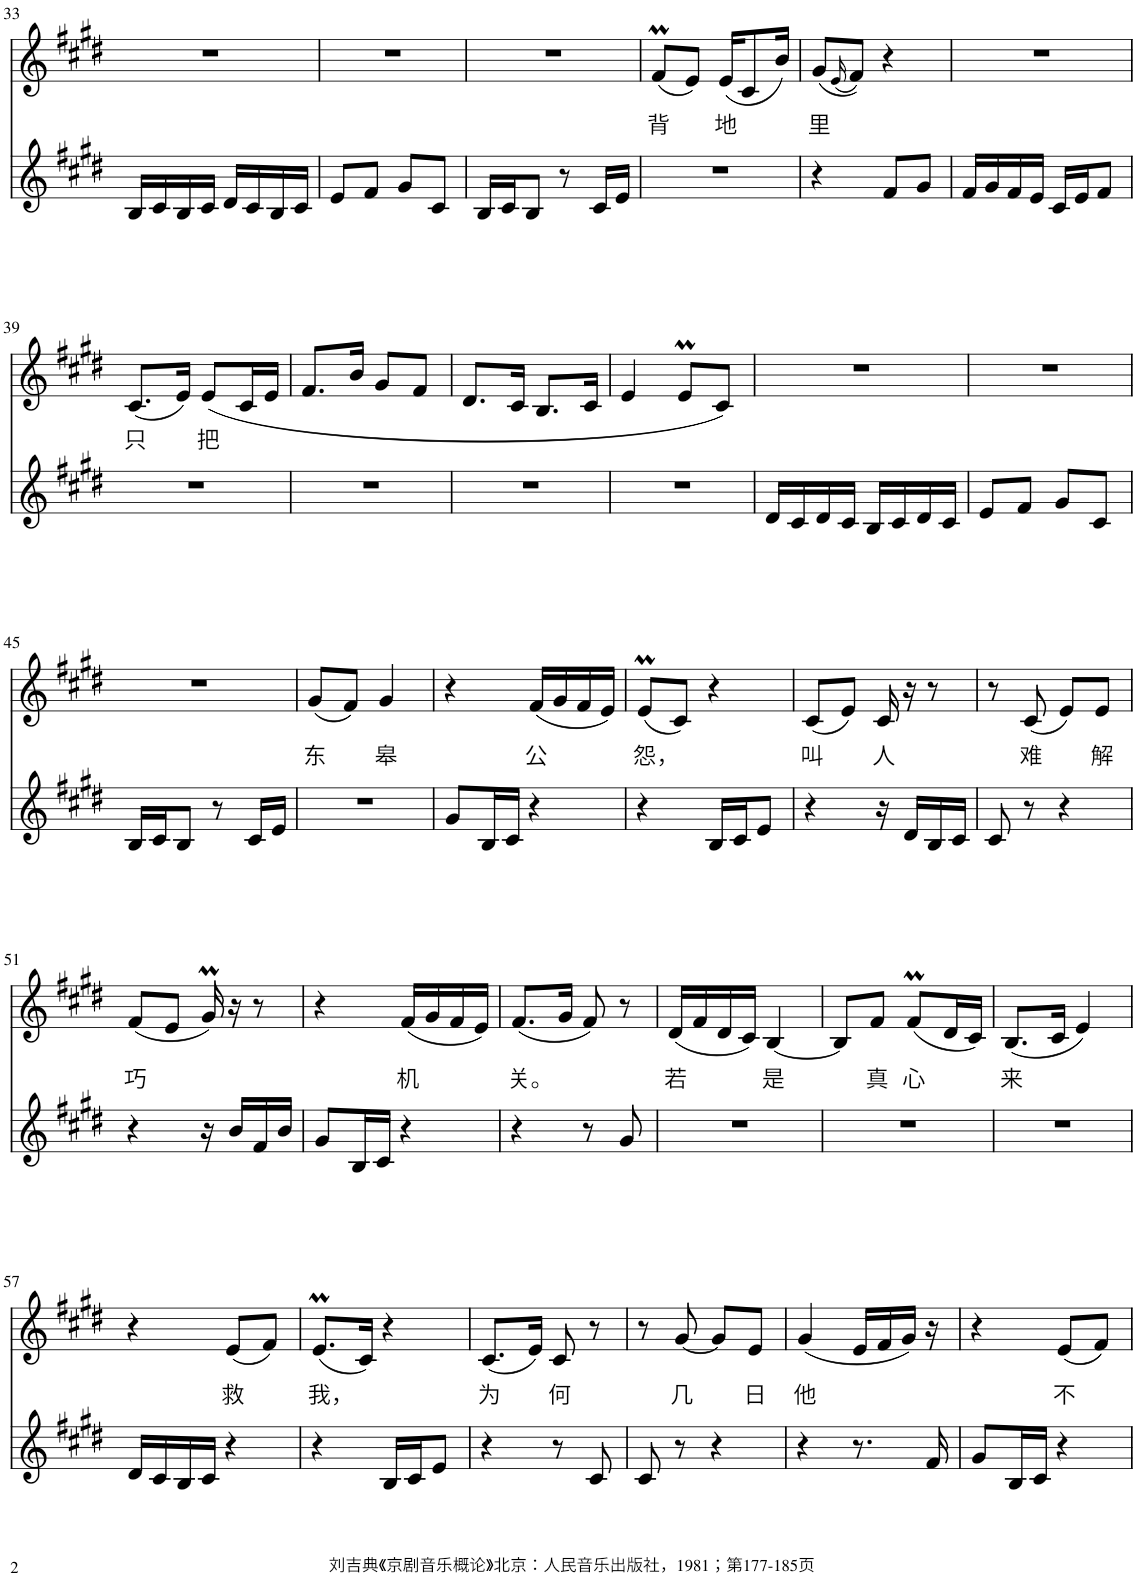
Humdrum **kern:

**kern	**kern	**text
*part2	*part1	*part1
*staff2	*staff1	*staff1
*I"Piano	*I"Piano	*
*I'Pno	*I'Pno	*
!!LO:PB:g=z
*clefG2	*clefG2	*
*k[f#c#g#d#]	*k[f#c#g#d#]	*
*M2/4	*M2/4	*
=33	=33	=33
16B/LL	2r	.
16c#/	.	.
16B/	.	.
16c#/JJ	.	.
16d#/LL	.	.
16c#/	.	.
16B/	.	.
16c#/JJ	.	.
=34	=34	=34
8e/L	2r	.
8f#/J	.	.
8g#/L	.	.
8c#/J	.	.
=35	=35	=35
16B/LL	2r	.
16c#/J	.	.
8B/J	.	.
8r	.	.
16c#/LL	.	.
16e/JJ	.	.
=36	=36	=36
!	!	!LO:LY:b
2r	(8f#M/L	背
.	8e/J)	.
!	!	!LO:LY:b
.	(16e/KL	地
.	8c#/	.
.	16b/Jk)	.
=37	=37	=37
!	!	!LO:LY:b
4r	(8g#/L	里
.	(16qe/	.
.	8f#/J))	.
8f#/L	4r	.
8g#/J	.	.
=38	=38	=38
16f#/LL	2r	.
16g#/	.	.
16f#/	.	.
16e/JJ	.	.
16c#/LL	.	.
16e/J	.	.
8f#/J	.	.
!!LO:LB:g=z
=39	=39	=39
!	!	!LO:LY:b
2r	(8.c#/L	只
.	16e/Jk)	.
!	!	!LO:LY:b
.	(8e/L	把
.	16c#/L	.
.	16e/JJ	.
=40	=40	=40
2r	8.f#/L	.
.	16b/Jk	.
.	8g#/L	.
.	8f#/J	.
=41	=41	=41
2r	8.d#/L	.
.	16c#/Jk	.
.	8.B/L	.
.	16c#/Jk	.
=42	=42	=42
2r	4e/	.
.	8eM/L	.
.	8c#/J)	.
=43	=43	=43
16d#/LL	2r	.
16c#/	.	.
16d#/	.	.
16c#/JJ	.	.
16B/LL	.	.
16c#/	.	.
16d#/	.	.
16c#/JJ	.	.
=44	=44	=44
8e/L	2r	.
8f#/J	.	.
8g#/L	.	.
8c#/J	.	.
!!LO:LB:g=z
=45	=45	=45
16B/LL	2r	.
16c#/J	.	.
8B/J	.	.
8r	.	.
16c#/LL	.	.
16e/JJ	.	.
=46	=46	=46
!	!	!LO:LY:b
2r	(8g#/L	东
.	8f#/J)	.
!	!	!LO:LY:b
.	4g#/	皋
=47	=47	=47
8g#/L	4r	.
16B/L	.	.
16c#/JJ	.	.
!	!	!LO:LY:b
4r	(16f#/LL	公
.	16g#/	.
.	16f#/	.
.	16e/JJ)	.
=48	=48	=48
!	!	!LO:LY:b
4r	(8eM/L	怨，
.	8c#/J)	.
16B/LL	4r	.
16c#/J	.	.
8e/J	.	.
=49	=49	=49
!	!	!LO:LY:b
4r	(8c#/L	叫
.	8e/J)	.
!	!	!LO:LY:b
16r	16c#/	人
16d#/LL	16r	.
16B/	8r	.
16c#/JJ	.	.
=50	=50	=50
8c#/	8r	.
!	!	!LO:LY:b
8r	(8c#/	难
4r	8e/L)	.
!	!	!LO:LY:b
.	8e/J	解
!!LO:LB:g=z
=51	=51	=51
!	!	!LO:LY:b
4r	(8f#/L	巧
.	8e/J	.
16r	16g#m/)	.
16b/LL	16r	.
16f#/	8r	.
16b/JJ	.	.
=52	=52	=52
8g#/L	4r	.
16B/L	.	.
16c#/JJ	.	.
!	!	!LO:LY:b
4r	(16f#/LL	机
.	16g#/	.
.	16f#/	.
.	16e/JJ)	.
=53	=53	=53
!	!	!LO:LY:b
4r	(8.f#/L	关。
.	16g#/Jk	.
8r	8f#/)	.
8g#/	8r	.
=54	=54	=54
!	!	!LO:LY:b
2r	(16d#/LL	若
.	16f#/	.
.	16d#/	.
.	16c#/JJ)	.
!	!	!LO:LY:b
.	[4B/	是
=55	=55	=55
2r	8B/L]	.
!	!	!LO:LY:b
.	8f#/J	真
!	!	!LO:LY:b
.	(8f#M/L	心
.	16d#/L	.
.	16c#/JJ)	.
=56	=56	=56
!	!	!LO:LY:b
2r	(8.B/L	来
.	16c#/Jk	.
.	4e/)	.
!!LO:LB:g=z
=57	=57	=57
16d#/LL	4r	.
16c#/	.	.
16B/	.	.
16c#/JJ	.	.
!	!	!LO:LY:b
4r	(8e/L	救
.	8f#/J)	.
=58	=58	=58
!	!	!LO:LY:b
4r	(8.eM/L	我，
.	16c#/Jk)	.
16B/LL	4r	.
16c#/J	.	.
8e/J	.	.
=59	=59	=59
!	!	!LO:LY:b
4r	(8.c#/L	为
.	16e/Jk)	.
!	!	!LO:LY:b
8r	8c#/	何
8c#/	8r	.
=60	=60	=60
8c#/	8r	.
!	!	!LO:LY:b
8r	[8g#/	几
4r	8g#/L]	.
!	!	!LO:LY:b
.	8e/J	日
=61	=61	=61
!	!	!LO:LY:b
4r	(4g#/	他
8.r	16e/LL	.
.	16f#/	.
.	16g#/JJ)	.
16f#/	16r	.
=62	=62	=62
8g#/L	4r	.
16B/L	.	.
16c#/JJ	.	.
!	!	!LO:LY:b
4r	(8e/L	不
.	8f#/J)	.
=	=	=
*-	*-	*-
